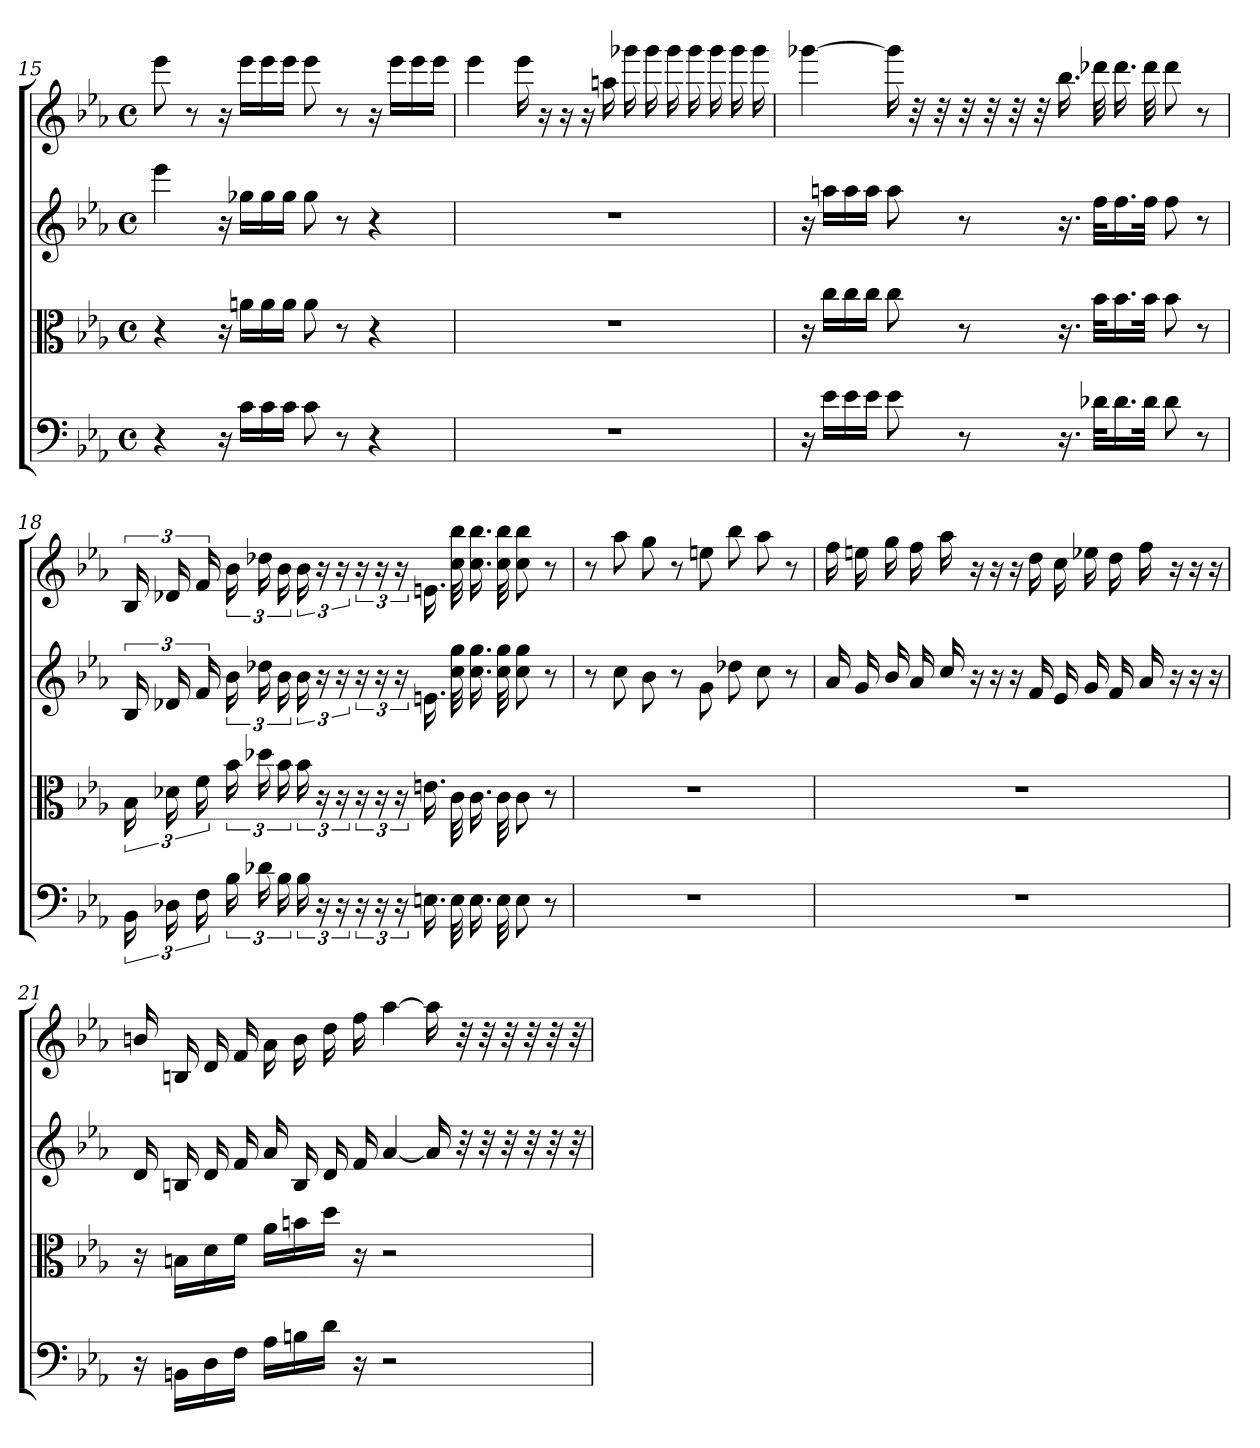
**kern	**kern	**kern	**kern
*part4	*part3	*part2	*part1
*staff4	*staff3	*staff2	*staff1
*clefF4	*clefC3	*clefG2	*clefG2
*k[b-e-a-]	*k[b-e-a-]	*k[b-e-a-]	*k[b-e-a-]
*c:	*c:	*c:	*c:
*M4/4	*M4/4	*M4/4	*M4/4
*met(c)	*met(c)	*met(c)	*met(c)
=15	=15	=15	=15
4r	4r	4eee-\	8eee-\
.	.	.	8r
16r	16r	16r	16r
16c\LL	16an\LL	16gg-X\LL	16eee-\LL
16c\	16a\	16gg-\	16eee-\
16c\JJ	16a\JJ	16gg-\JJ	16eee-\JJ
8c\	8a\	8gg-\	8eee-\
8r	8r	8r	8r
4r	4r	4r	16r
.	.	.	16eee-\LL
.	.	.	16eee-\
.	.	.	16eee-\JJ
=16	=16	=16	=16
1r	1r	1r	4eee-\
.	.	.	16eee-\
.	.	.	16r
.	.	.	16r
.	.	.	16r
.	.	.	16aan\
.	.	.	16ggg-X\
.	.	.	16ggg-\
.	.	.	16ggg-\
.	.	.	16ggg-\
.	.	.	16ggg-\
.	.	.	16ggg-\
.	.	.	16ggg-\
=17	=17	=17	=17
16r	16r	16r	[4ggg-X\
16e-\LL	16cc\LL	16aan\LL	.
16e-\	16cc\	16aa\	.
16e-\JJ	16cc\JJ	16aa\JJ	.
8e-\	8cc\	8aa\	16ggg-\]
.	.	.	32r
.	.	.	32r
8r	8r	8r	32r
.	.	.	32r
.	.	.	32r
.	.	.	32r
16.r	16.r	16.r	16.bb-\
32d-X\KLL	32b-\KLL	32ff\KLL	32ddd-X\
16.d-\	16.b-\	16.ff\	16.ddd-\
32d-\JJk	32b-\JJk	32ff\JJk	32ddd-\
8d-\	8b-\	8ff\	8ddd-\
8r	8r	8r	8r
=18	=18	=18	=18
24BB-\	24B-\	24B-/	24B-/
24D-X\	24d-X\	24d-X/	24d-X/
24F\	24f\	24f/	24f/
24B-\	24b-\	24b-\	24b-\
24d-X\	24dd-X\	24dd-X\	24dd-X\
24B-\	24b-\	24b-\	24b-\
24B-\	24b-\	24b-\	24b-\
24r	24r	24r	24r
24r	24r	24r	24r
24r	24r	24r	24r
24r	24r	24r	24r
24r	24r	24r	24r
16.En\	16.en\	16.en\	16.en\
32E\	32c\	32cc\ 32gg\	32cc\ 32bb-\
16.E\	16.c\	16.cc\ 16.gg\	16.cc\ 16.bb-\
32E\	32c\	32cc\ 32gg\	32cc\ 32bb-\
8E\	8c\	8cc\ 8gg\	8cc\ 8bb-\
8r	8r	8r	8r
=19	=19	=19	=19
1r	1r	8r	8r
.	.	8cc\	8aa-\
.	.	8b-\	8gg\
.	.	8r	8r
.	.	8g\	8een\
.	.	8dd-X\	8bb-\
.	.	8cc\	8aa-\
.	.	8r	8r
=20	=20	=20	=20
1r	1r	16a-/	16ff\
.	.	16g/	16een\
.	.	16b-/	16gg\
.	.	16a-/	16ff\
.	.	16cc/	16aa-\
.	.	16r	16r
.	.	16r	16r
.	.	16r	16r
.	.	16f/	16dd\
.	.	16e-/	16cc\
.	.	16g/	16ee-X\
.	.	16f/	16dd\
.	.	16a-/	16ff\
.	.	16r	16r
.	.	16r	16r
.	.	16r	16r
=21	=21	=21	=21
16r	16r	16d/	16bn/
16BBn\LL	16Bn\LL	16Bn/	16Bn/
16D\	16d\	16d/	16d/
16F\JJ	16f\JJ	16f/	16f/
16A-\LL	16a-\LL	16a-/	16a-\
16Bn\	16bn\	16B/	16b\
16d\JJ	16dd\JJ	16d/	16dd\
16r	16r	16f/	16ff\
2r	2r	[4a-/	[4aa-\
.	.	16a-/]	16aa-\]
.	.	32r	32r
.	.	32r	32r
.	.	32r	32r
.	.	32r	32r
.	.	32r	32r
.	.	32r	32r
=	=	=	=
*-	*-	*-	*-
